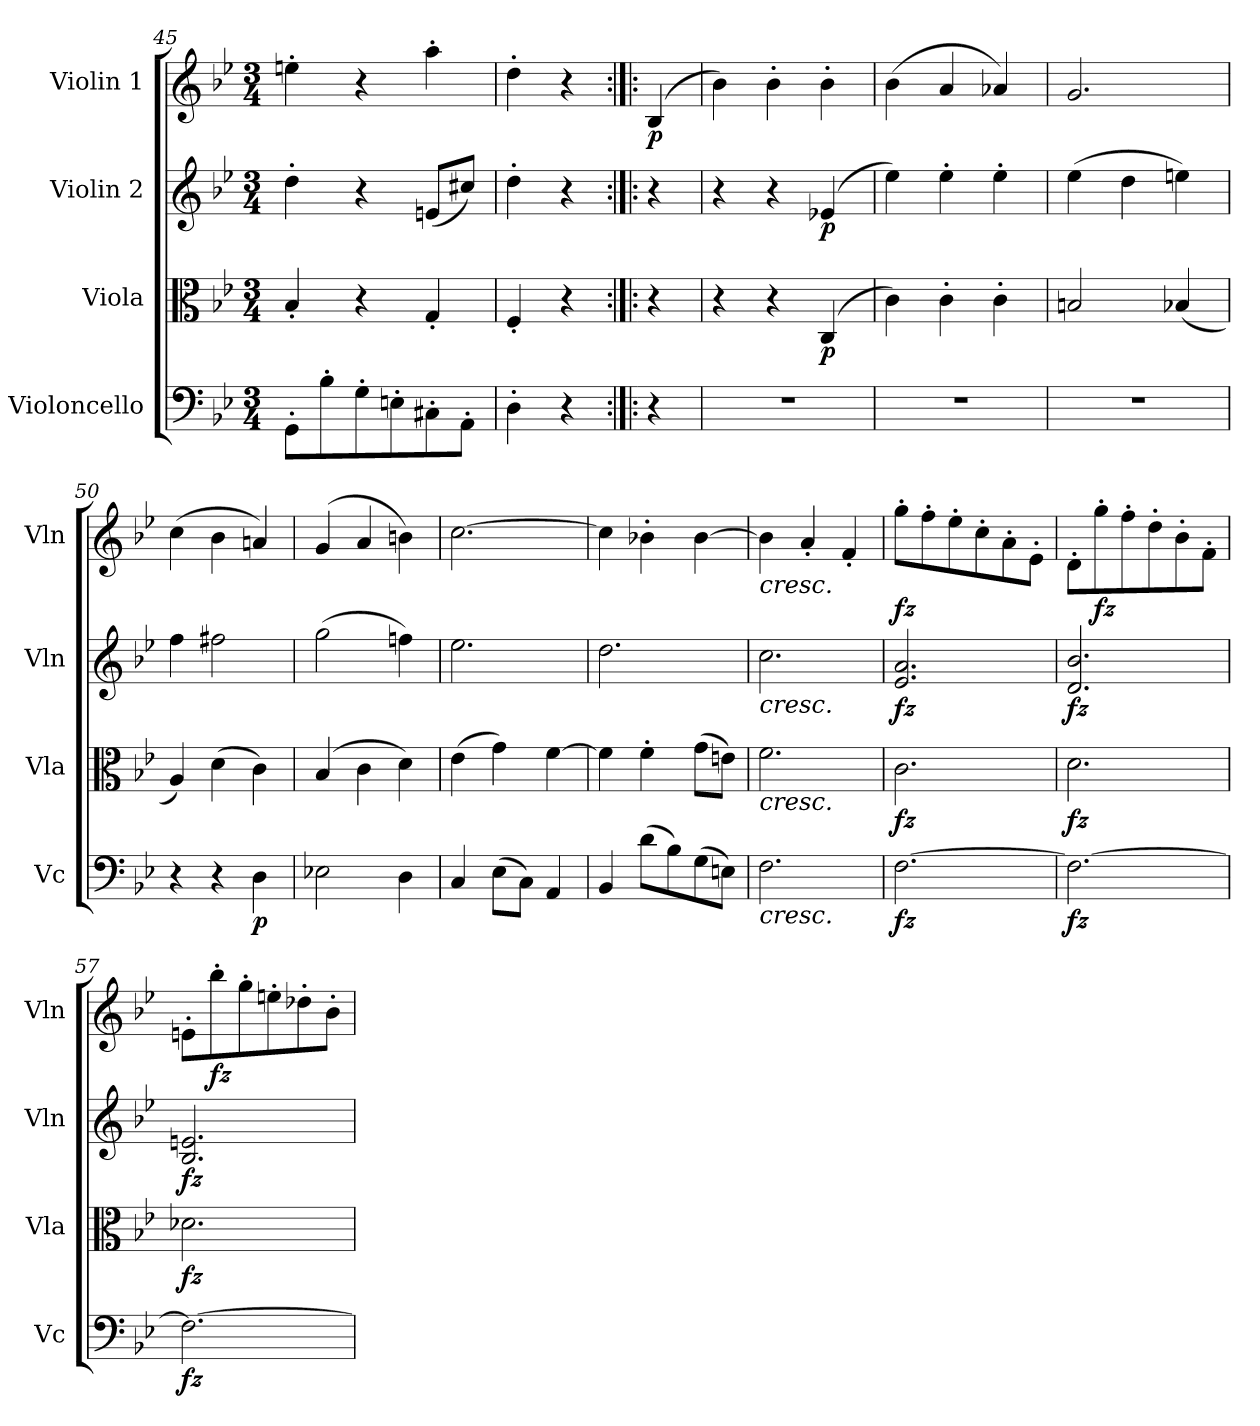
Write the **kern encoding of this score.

**kern	**dynam	**kern	**dynam	**kern	**dynam	**kern	**dynam
*part4	*part4	*part3	*part3	*part2	*part2	*part1	*part1
*staff4	*staff4	*staff3	*staff3	*staff2	*staff2	*staff1	*staff1
*I"Violoncello	*	*I"Viola	*	*I"Violin 2	*	*I"Violin 1	*
*I'Vc	*	*I'Vla	*	*I'Vln	*	*I'Vln	*
*clefF4	*	*clefC3	*	*clefG2	*	*clefG2	*
*k[b-e-]	*	*k[b-e-]	*	*k[b-e-]	*	*k[b-e-]	*
*M3/4	*	*M3/4	*	*M3/4	*	*M3/4	*
=45	=45	=45	=45	=45	=45	=45	=45
8GG'\L	.	4B-'/	.	4dd'\	.	4een'\	.
8B-'\	.	.	.	.	.	.	.
8G'\	.	4r	.	4r	.	4r	.
8En'\	.	.	.	.	.	.	.
8C#X'\	.	4G'/	.	(8en/L	.	4aa'\	.
8AA'\J	.	.	.	8cc#X/J)	.	.	.
=46	=46	=46	=46	=46	=46	=46	=46
4D'\	.	4F'/	.	4dd'\	.	4dd'\	.
4r	.	4r	.	4r	.	4r	.
!!LO:LB:g=z
=46X3:|!|:	=46X3:|!|:	=46X3:|!|:	=46X3:|!|:	=46X3:|!|:	=46X3:|!|:	=46X3:|!|:	=46X3:|!|:
!	!	!	!	!	!	!	!LO:DY:b
4r	.	4r	.	4r	.	(4B-/	p
=47	=47	=47	=47	=47	=47	=47	=47
2.r	.	4r	.	4r	.	4b-\)	.
.	.	4r	.	4r	.	4b-'\	.
!	!	!	!LO:DY:b	!	!LO:DY:b	!	!
.	.	(4C/	p	(4e-X/	p	4b-'\	.
=48	=48	=48	=48	=48	=48	=48	=48
2.r	.	4c\)	.	4ee-\)	.	(4b-\	.
.	.	4c'\	.	4ee-'\	.	4a/	.
.	.	4c'\	.	4ee-'\	.	4a-X/)	.
=49	=49	=49	=49	=49	=49	=49	=49
2.r	.	2Bn/	.	(4ee-\	.	2.g/	.
.	.	.	.	4dd\	.	.	.
.	.	(4B-X/	.	4een\)	.	.	.
=50	=50	=50	=50	=50	=50	=50	=50
4r	.	4A/)	.	4ff\	.	(4cc\	.
4r	.	(4d\	.	2ff#X\	.	4b-\	.
!	!LO:DY:b	!	!	!	!	!	!
4D\	p	4c\)	.	.	.	4an/)	.
=51	=51	=51	=51	=51	=51	=51	=51
2E-X\	.	(4B-/	.	(2gg\	.	(4g/	.
.	.	4c\	.	.	.	4a/	.
4D\	.	4d\)	.	4ffn\)	.	4bn\)	.
=52	=52	=52	=52	=52	=52	=52	=52
4C/	.	(4e-\	.	2.ee-\	.	[2.cc\	.
(8E-\L	.	4g\)	.	.	.	.	.
8C\J)	.	.	.	.	.	.	.
4AA/	.	[4f\	.	.	.	.	.
=53	=53	=53	=53	=53	=53	=53	=53
4BB-/	.	4f\]	.	2.dd\	.	4cc\]	.
(8d\L	.	4f'\	.	.	.	4b-X'\	.
8B-\)	.	.	.	.	.	.	.
(8G\	.	(8g\L	.	.	.	[4b-\	.
8En\J)	.	8en\J)	.	.	.	.	.
!!LO:LB:g=z
=54	=54	=54	=54	=54	=54	=54	=54
!	!	!	!	!	!	!LO:TX:b:i:t=cresc.	!
!	!	!	!	!LO:TX:b:i:t=cresc.	!	!	!
!	!	!LO:TX:b:i:t=cresc.	!	!	!	!	!
!LO:TX:b:i:t=cresc.	!	!	!	!	!	!	!
2.F\	.	2.f\	.	2.cc\	.	4b-\]	.
.	.	.	.	.	.	4a'/	.
.	.	.	.	.	.	4f'/	.
=55	=55	=55	=55	=55	=55	=55	=55
!	!LO:DY:b	!	!LO:DY:b	!	!LO:DY:b	!	!LO:DY:b
[2.F\	fz	2.c\	fz	2.e-/ 2.a/	fz	8gg'\L	fz
.	.	.	.	.	.	8ff'\	.
.	.	.	.	.	.	8ee-'\	.
.	.	.	.	.	.	8cc'\	.
.	.	.	.	.	.	8a'\	.
.	.	.	.	.	.	8e-'\J	.
=56	=56	=56	=56	=56	=56	=56	=56
!	!LO:DY:b	!	!LO:DY:b	!	!LO:DY:b	!	!
2.F\_	fz	2.d\	fz	2.d/ 2.b-/	fz	8d'\L	.
!	!	!	!	!	!	!	!LO:DY:b
.	.	.	.	.	.	8gg'\	fz
.	.	.	.	.	.	8ff'\	.
.	.	.	.	.	.	8dd'\	.
.	.	.	.	.	.	8b-'\	.
.	.	.	.	.	.	8f'\J	.
=57	=57	=57	=57	=57	=57	=57	=57
!	!LO:DY:b	!	!LO:DY:b	!	!LO:DY:b	!	!
2.F\_	fz	2.d-X\	fz	2.B-/ 2.en/	fz	8en'\L	.
!	!	!	!	!	!	!	!LO:DY:b
.	.	.	.	.	.	8bb-'\	fz
.	.	.	.	.	.	8gg'\	.
.	.	.	.	.	.	8een'\	.
.	.	.	.	.	.	8dd-X'\	.
.	.	.	.	.	.	8b-'\J	.
=	=	=	=	=	=	=	=
*-	*-	*-	*-	*-	*-	*-	*-
